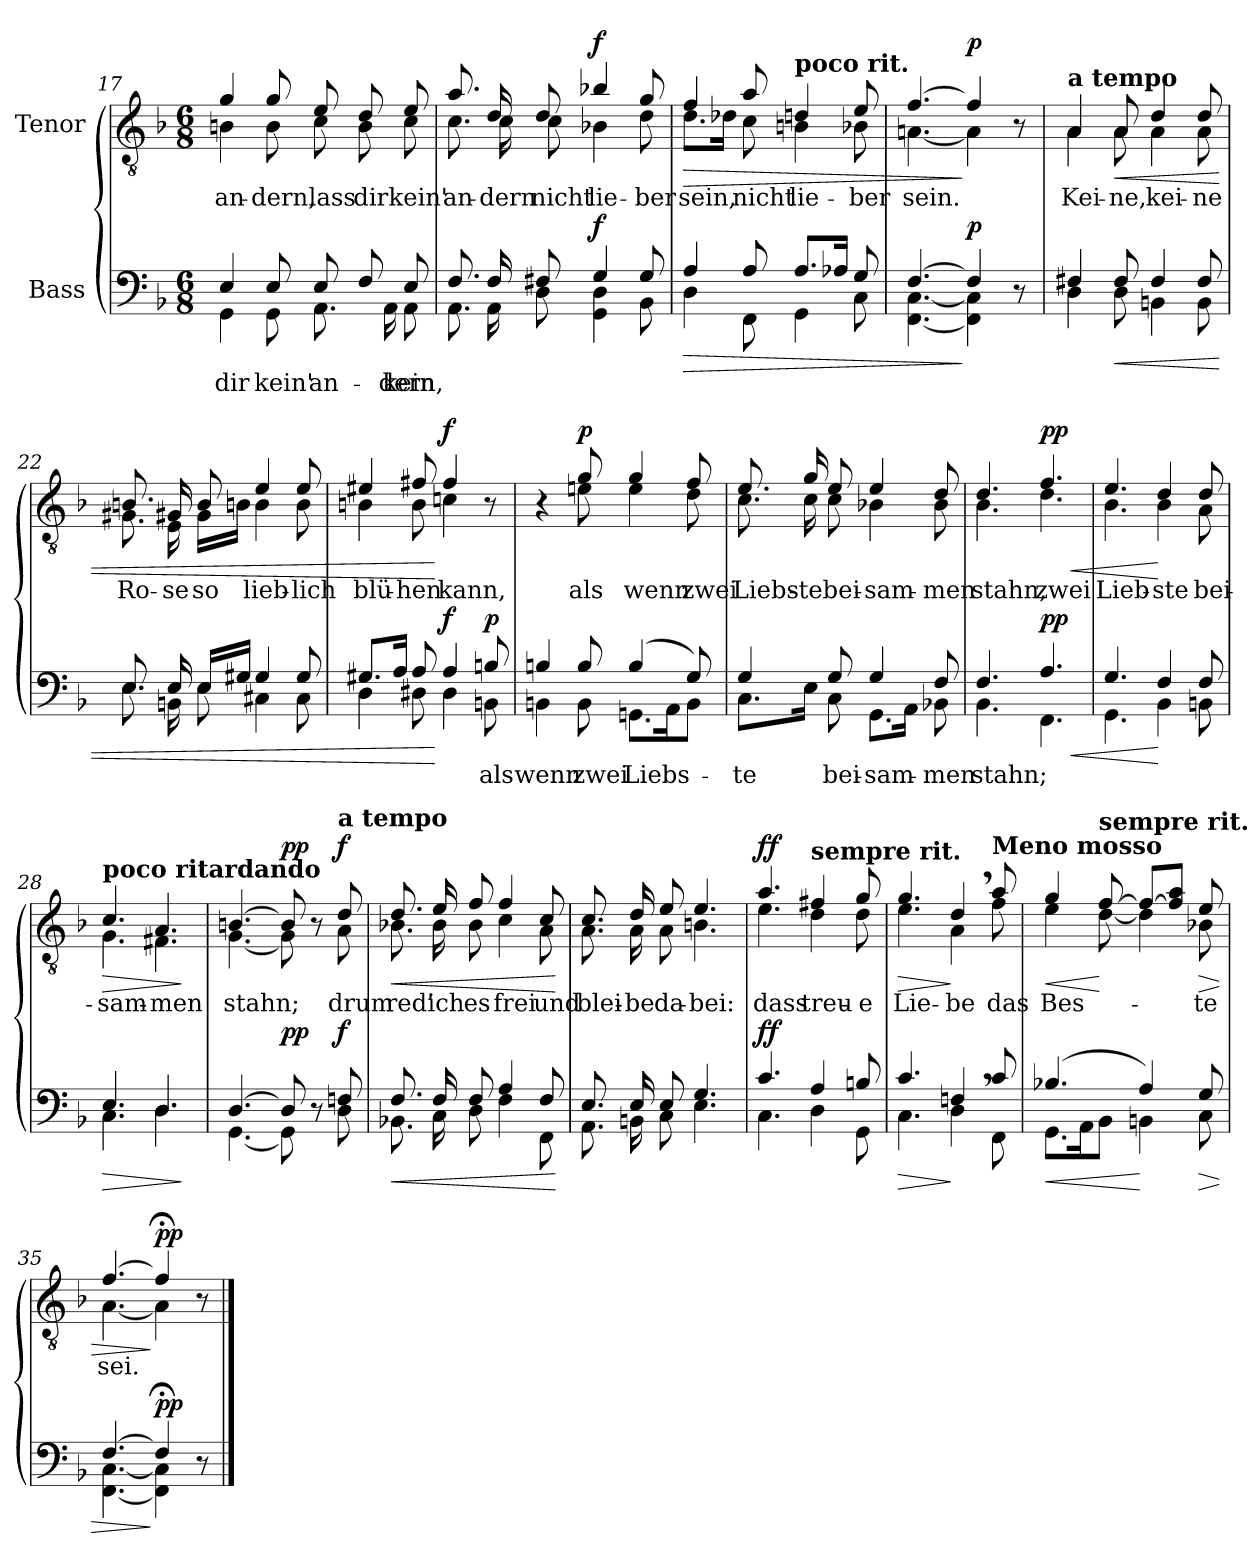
**kern	**text	**dynam	**kern	**text	**dynam
*part2	*part2	*part2	*part1	*part1	*part1
*staff2	*staff2	*staff2	*staff1	*staff1	*staff1
*I"Bass	*	*	*I"Tenor	*	*
*clefF4	*	*	*clefGv2	*	*
*k[b-]	*	*	*k[b-]	*	*
*M6/8	*	*	*M6/8	*	*
=17	=17	=17	=17	=17	=17
*^	*	*	*	*	*
!	!	!LO:LY:b	!	!	!LO:LY:b	!
*	*	*	*	*^	*	*
4E/	4GG\	dir	.	4g/	4Bn\	an-	.
!	!	!LO:LY:b	!	!	!	!LO:LY:b	!
8E/	8GG\	kein'	.	8g/	8B\	-dern,	.
!	!	!LO:LY:b	!	!	!	!LO:LY:b	!
8E/	8.AA\	an-	.	8e/	8c\	lass	.
!	!	!	!	!	!	!LO:LY:b	!
8F/	.	.	.	8d/	8B\	dir	.
!	!	!LO:LY:b	!	!	!	!	!
.	16AA\	-dern,	.	.	.	.	.
!	!	!LO:LY:b	!	!	!	!LO:LY:b	!
8E/	8AA\	kein	.	8e/	8c\	kein'	.
=18	=18	=18	=18	=18	=18	=18	=18
!	!	!	!	!	!	!LO:LY:b	!
8.F/	8.AA\	.	.	8.a/	8.c\	an-	.
!	!	!	!	!	!	!LO:LY:b	!
16F/	16AA\	.	.	16d/	16c\	-dern	.
!	!	!	!	!	!	!LO:LY:b	!
8F#X/	8D\	.	.	8d/	8c\	nicht	.
!	!	!	!LO:DY:b	!	!	!LO:LY:b	!LO:DY:a
4G/	4GG\ 4D\	.	f	4b-X/	4B-X\	lie-	f
!	!	!	!	!	!	!LO:LY:b	!
8G/	8BB-\	.	.	8g/	8d\	-ber	.
!!LO:LB:g=z	!!
=19	=19	=19	=19	=19	=19	=19	=19
!	!	!	!LO:HP:b	!	!	!LO:LY:b	!LO:HP:b
4A/	4D\	.	>	4f/	8.d\L	sein,	>
.	.	.	.	.	16d-X\Jk	.	.
!	!	!	!	!	!	!LO:LY:b	!
8A/	8FF\	.	.	8a/	8c\	nicht	.
!	!	!	!	!LO:TX:a:B:t=poco rit.	!	!	!
!	!	!	!	!	!	!LO:LY:b	!
8.A/L	4GG\	.	.	4dn/	4Bn\	lie-	.
16A-X/Jk	.	.	.	.	.	.	.
!	!	!	!	!	!	!LO:LY:b	!
8G/	8C\	.	.	8e/	8B-X\	-ber	.
=20	=20	=20	=20	=20	=20	=20	=20
!	!	!	!	!	!	!LO:LY:b	!
[4.F/	[4.FF\ [4.C\	.	.	[4.f/	[4.An\	sein.	.
!	!	!	!LO:DY:n=1:b	!	!	!	!LO:DY:n=1:a
4F/]	4FF\] 4C\]	.	] p	4f/]	4A\]	.	] p
8r	8ryy	.	.	8r	8ryy	.	.
=21	=21	=21	=21	=21	=21	=21	=21
!	!	!	!	!LO:TX:a:B:t=a tempo	!	!	!
!	!	!	!LO:DY:b	!	!	!LO:LY:b	!LO:DY:a
4F#X/	4D\	.	other-dynamics	4A/	4A\	Kei-	other-dynamics
!	!	!	!LO:HP:b	!	!	!LO:LY:b	!LO:HP:b
8F#/	8D\	.	<	8A/	8A\	-ne,	<
!	!	!	!	!	!	!LO:LY:b	!
4F#/	4BBn\	.	.	4d/	4A\	kei-	.
!	!	!	!	!	!	!LO:LY:b	!
8F#/	8BB\	.	.	8d/	8A\	-ne	.
=22	=22	=22	=22	=22	=22	=22	=22
!	!	!	!	!	!	!LO:LY:b	!
8.E/	8.E\	.	.	8.Bn/	8.G#X\	Ro-	.
!	!	!	!	!	!	!LO:LY:b	!
16E/	16BBn\	.	.	16G#X/	16E\	-se	.
!	!	!	!	!	!	!LO:LY:b	!
16E/LL	8E\	.	.	8B/	16G#\LL	so	.
16G#X/JJ	.	.	.	.	16Bn\JJ	.	.
!	!	!	!	!	!	!LO:LY:b	!
4G#/	4C#X\	.	.	4e/	4B\	lieb-	.
!	!	!	!	!	!	!LO:LY:b	!
8G#/	8C#\	.	.	8e/	8B\	-lich	.
!!LO:LB:g=z	!!
=23	=23	=23	=23	=23	=23	=23	=23
!	!	!	!	!	!	!LO:LY:b	!
8.G#X/L	4D\	.	.	4e#X/	4Bn\	blü-	.
16A/Jk	.	.	.	.	.	.	.
!	!	!	!	!	!	!LO:LY:b	!
8A/	8D#X\	.	.	8f#X/	8B\	-hen	.
!	!	!	!LO:DY:n=1:b	!	!	!LO:LY:b	!LO:DY:n=1:a
4A/	4D#\	.	[ f	4f#/	4cn\	kann,	[ f
!	!	!LO:LY:b	!LO:DY:n=2:b	!	!	!	!
8Bn/	8BBn\	als	p	8r	8ryy	.	.
=24	=24	=24	=24	=24	=24	=24	=24
!	!	!LO:LY:b	!	!	!	!	!
4Bn/	4BBn\	wenn	.	4r	4ryy	.	.
!	!	!LO:LY:b	!	!	!	!LO:LY:b	!LO:DY:a
8B/	8BB\	zwei	.	8g/	8en\	als	p
!	!	!LO:LY:b	!	!	!	!LO:LY:b	!
(4B/	8.GGn\L	Liebs-	.	4g/	4e\	wenn	.
.	16AA\K	.	.	.	.	.	.
!	!	!	!	!	!	!LO:LY:b	!
8G/)	8BB\J	.	.	8f/	8d\	zwei	.
=25	=25	=25	=25	=25	=25	=25	=25
!	!	!LO:LY:b	!	!	!	!LO:LY:b	!
4G/	8.C\L	-te	.	8.e/	8.c\	Liebs-	.
!	!	!	!	!	!	!LO:LY:b	!
.	16E\Jk	.	.	16g/	16c\	-te	.
!	!	!LO:LY:b	!	!	!	!LO:LY:b	!
8G/	8C\	bei-	.	8e/	8c\	bei-	.
!	!	!LO:LY:b	!	!	!	!LO:LY:b	!
4G/	8.GG\L	-sam-	.	4e/	4B-X\	-sam-	.
.	16AA\Jk	.	.	.	.	.	.
!	!	!LO:LY:b	!	!	!	!LO:LY:b	!
8F/	8BB-X\	-men	.	8d/	8B-\	-men	.
=26	=26	=26	=26	=26	=26	=26	=26
!	!	!LO:LY:b	!	!	!	!LO:LY:b	!
4.F/	4.BB-\	stahn;	.	4.d/	4.B-\	stahn,	.
!	!	!	!LO:HP:b	!	!	!LO:LY:b	!LO:HP:b
!	!	!	!LO:DY:n=1:b	!	!	!	!LO:DY:n=1:a
4.A/	4.FF\	.	< pp	4.f/	4.d\	zwei	< pp
!!LO:LB:g=z	!!
=27	=27	=27	=27	=27	=27	=27	=27
!	!	!	!	!	!	!LO:LY:b	!
4.G/	4.GG\	.	.	4.e/	4.B-\	Lieb-	.
!	!	!	!	!	!	!LO:LY:b	!
4F/	4BB-\	.	[	4d/	4B-\	-ste	[
!	!	!	!	!	!	!LO:LY:b	!
8F/	8BBn\	.	.	8d/	8A\	bei-	.
=28	=28	=28	=28	=28	=28	=28	=28
!	!	!	!	!LO:TX:a:B:t=poco ritardando	!	!	!
!	!	!	!LO:HP:b	!	!	!LO:LY:b	!LO:HP:b
4.E/	4.C\	.	>	4.c/	4.G\	-sam-	>
!	!	!	!	!	!	!LO:LY:b	!
4.D/	4.D\	.	.	4.A/	4.F#X\	-men	.
*v	*v	*	*	*	*	*	*
*	*	*	*v	*v	*	*
.	.	]	.	.	]
=29	=29	=29	=29	=29	=29
*^	*	*	*	*	*
!	!	!	!	!	!LO:LY:b	!
*	*	*	*	*^	*	*
[4.D/	[4.GG\	.	.	[4.Bn/	[4.G\	stahn;	.
!	!	!	!LO:DY:b	!	!	!	!LO:DY:a
8D/]	8GG\]	.	pp	8B/]	8G\]	.	pp
8r	8ryy	.	.	8r	8ryy	.	.
!	!	!	!	!LO:TX:a:B:t=a tempo	!	!	!
!	!	!	!LO:DY:b	!	!	!LO:LY:b	!LO:DY:a
8Fn/	8D\	.	f	8d/	8A\	drum	f
=30	=30	=30	=30	=30	=30	=30	=30
!	!	!	!LO:HP:b	!	!	!LO:LY:b	!LO:HP:b
8.F/	8.BB-X\	.	<	8.d/	8.B-X\	red'	<
!	!	!	!	!	!	!LO:LY:b	!
16F/	16C\	.	.	16e/	16B-\	ich	.
!	!	!	!	!	!	!LO:LY:b	!
8F/	8D\	.	.	8f/	8B-\	es	.
!	!	!	!	!	!	!LO:LY:b	!
4A/	4F\	.	.	4f/	4c\	frei	.
!	!	!	!	!	!	!LO:LY:b	!
8F/	8FF\	.	.	8c/	8A\	und	.
*v	*v	*	*	*	*	*	*
*	*	*	*v	*v	*	*
.	.	[	.	.	[
=31	=31	=31	=31	=31	=31
*^	*	*	*	*	*
!	!	!	!	!	!LO:LY:b	!
*	*	*	*	*^	*	*
8.E/	8.AA\	.	.	8.c/	8.A\	blei-	.
!	!	!	!	!	!	!LO:LY:b	!
16E/	16BBn\	.	.	16d/	16A\	-be	.
!	!	!	!	!	!	!LO:LY:b	!
8E/	8C\	.	.	8e/	8A\	da-	.
!	!	!	!	!	!	!LO:LY:b	!
4.G/	4.E\	.	.	4.e/	4.Bn\	-bei:	.
!!LO:LB:g=z	!!
=32	=32	=32	=32	=32	=32	=32	=32
!	!	!	!LO:DY:a	!	!	!LO:LY:b	!LO:DY:a
4.c/	4.C\	.	ff	4.a/	4.e\	dass	ff
!	!	!	!	!LO:TX:a:B:t=sempre rit.	!	!	!
!	!	!	!	!	!	!LO:LY:b	!
4A/	4D\	.	.	4f#X/	4d\	treu-	.
!	!	!	!	!	!	!LO:LY:b	!
8Bn/	8GG\	.	.	8g/	8d\	-e	.
=33	=33	=33	=33	=33	=33	=33	=33
!	!	!	!LO:HP:b	!	!	!LO:LY:b	!LO:HP:b
4.c/	4.C\	.	>	4.g/	4.e\	Lie-	>
!	!	!	!	!	!	!LO:LY:b	!
4Fn,/	4D\	.	]	4d,/	4A\	-be	]
!	!	!	!	!LO:TX:a:B:t=Meno mosso	!	!	!
!	!	!	!LO:DY:b	!	!	!LO:LY:b	!LO:DY:a
8c/	8FF\	.	other-dynamics	8a/	8f\	das	other-dynamics
=34	=34	=34	=34	=34	=34	=34	=34
!	!	!	!LO:HP:b	!	!	!LO:LY:b	!LO:HP:b
(4.B-X/	8.GG\L	.	<	4g/	4e\	Bes-	<
.	16AA\K	.	.	.	.	.	.
!	!	!	!	!LO:TX:a:B:t=sempre rit.	!	!	!
.	8BB-\J	.	.	[8f/	[8d\	.	[
4A/)	4BBn\	.	[	8f/L_	4d\]	.	.
.	.	.	.	8f/] 8a/J	.	.	.
!	!	!	!LO:HP:b	!	!	!LO:LY:b	!LO:HP:b
8G/	8C\	.	>	8e/	8B-X\	-te	>
=35	=35	=35	=35	=35	=35	=35	=35
!	!	!	!	!	!	!LO:LY:b	!
[4.F/	[4.FF\ [4.C\	.	.	[4.f/	[4.A\	sei.	.
!	!	!	!LO:DY:n=1:b	!	!	!	!LO:DY:n=1:a
4F;</]	4FF\] 4C\]	.	] pp	4f;</]	4A\]	.	] pp
8r	8ryy	.	.	8r	8ryy	.	.
*v	*v	*	*	*	*	*	*
*	*	*	*v	*v	*	*
==	==	==	==	==	==
*-	*-	*-	*-	*-	*-
